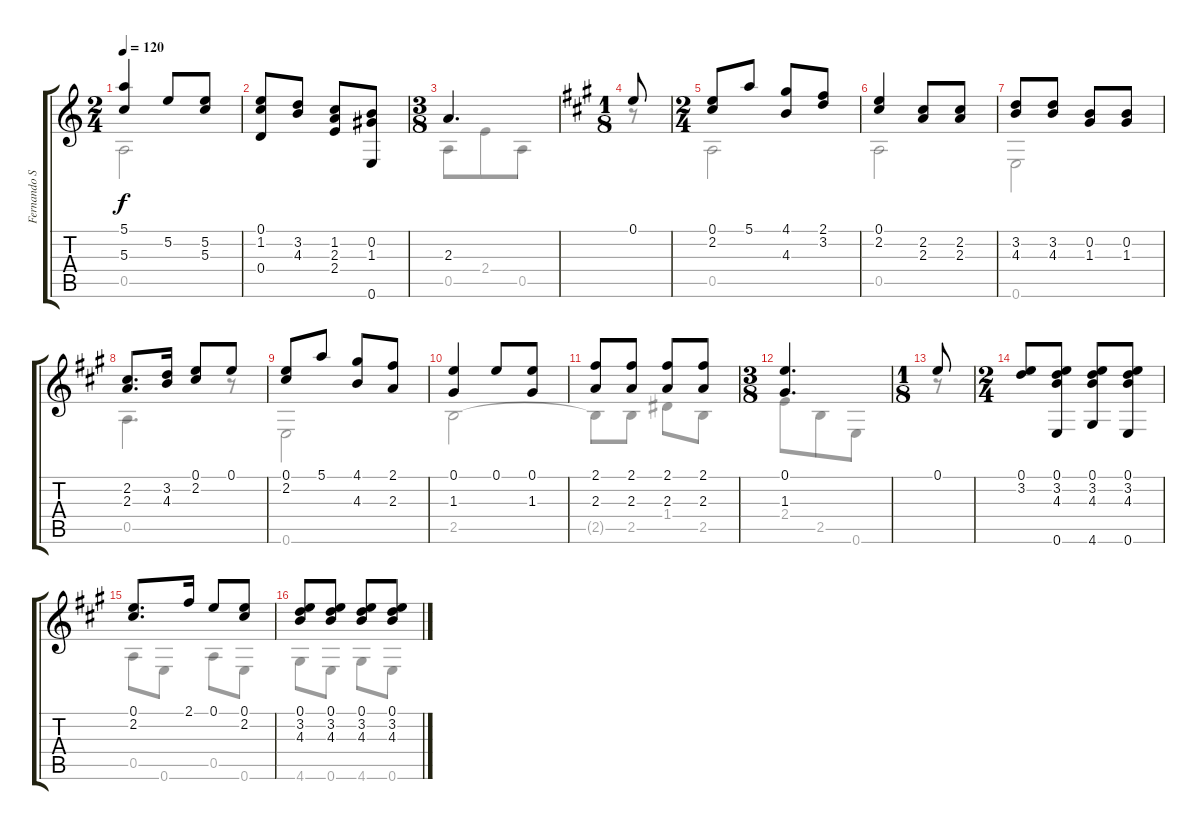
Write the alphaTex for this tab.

\track ("Fernando Sor" "Fernando S") {instrument acousticguitarnylon}
\staff {score tabs}
\tuning (E4 B3 G3 D3 A2 E2) {hide}
\voice
\ts (2 4)
\tempo 120
\clef g2
\ks c
(5.1 5.3).4{dy f} 5.2.8 (5.2 5.3).8 |
(0.1 1.2 0.4).8 (3.2 4.3).8 (1.2 2.3 2.4).8 (0.2 1.3 0.6).8 |
\ts (3 8)
2.3.4{d} |
\ts (1 8)
\ks a
0.1.8 |
\ts (2 4)
(0.1 2.2).8 5.1.8 (4.1 4.3).8 (2.1 3.2).8 |
(0.1 2.2).4 (2.2 2.3).8 (2.2 2.3).8 |
(3.2 4.3).8 (3.2 4.3).8 (0.2 1.3).8 (0.2 1.3).8 |
(2.2 2.3).8{d} (3.2 4.3).16 (0.1 2.2).8 0.1.8 |
(0.1 2.2).8 5.1.8 (4.1 4.3).8 (2.1 2.3).8 |
(0.1 1.3).4 0.1.8 (0.1 1.3).8 |
(2.1 2.3).8 (2.1 2.3).8 (2.1 2.3).8 (2.1 2.3).8 |
\ts (3 8)
(0.1 1.3).4{d} |
\ts (1 8)
0.1.8 |
\ts (2 4)
(0.1 3.2).8 (0.1 3.2 4.3 0.6).8 (0.1 3.2 4.3 4.6).8 (0.1 3.2 4.3 0.6).8 |
(0.1 2.2).8{d} 2.1.16 0.1.8 (0.1 2.2).8 |
(0.1 3.2 4.3).8 (0.1 3.2 4.3).8 (0.1 3.2 4.3).8 (0.1 3.2 4.3).8
\voice
\clef g2
\ottava regular
\simile none
\ks c
0.5.2{dy f} |
|
0.5.8 2.4.8 0.5.8 |
\ks a
r.8 |
0.5.2 |
0.5.2 |
0.6.2 |
0.5.4{d} r.8 |
0.6.2 |
2.5.2 |
2.5{t}.8 2.5.8 1.4.8 2.5.8 |
2.4.8 2.5.8 0.6.8 |
r.8 |
|
0.5.8 0.6.8 0.5.8 0.6.8 |
4.6.8 0.6.8 4.6.8 0.6.8
